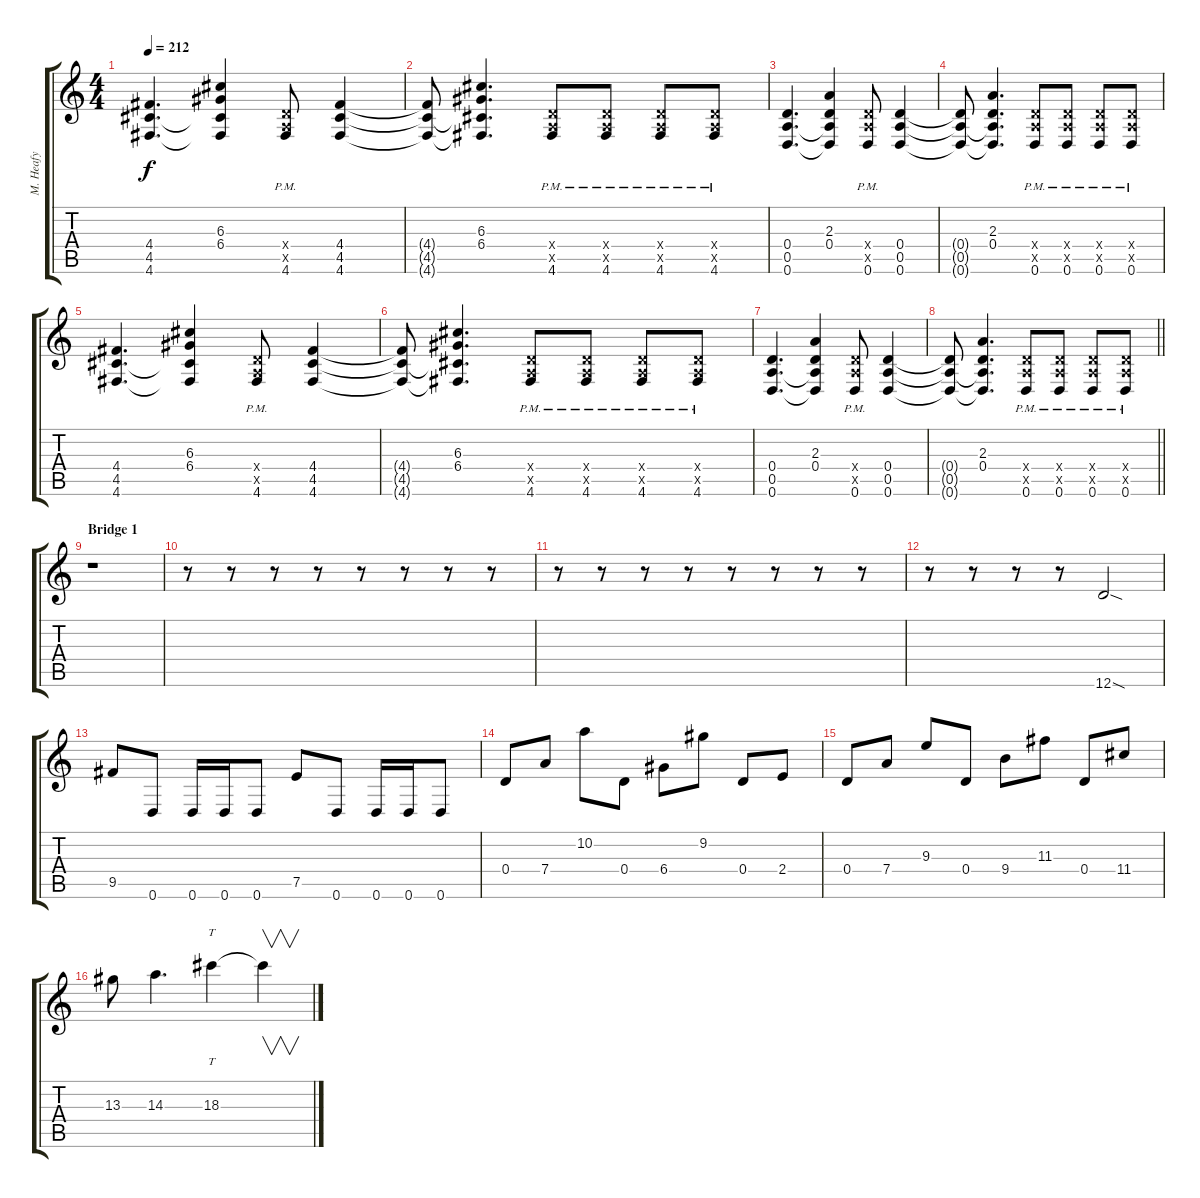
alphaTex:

\track ("M. Heafy" "M. Heafy") {instrument overdrivenguitar}
\staff {score tabs}
\tuning (D4 B3 G3 D3 A2 D2) {hide}
\ts (4 4)
\tempo 212
\clef g2
\ks c
(4.4 4.5 4.6).4{d dy f} (6.3 6.4 4.5{t} 4.6{t}).4 (0.4{x} 0.5{x} 4.6{pm}).8 (4.4 4.5 4.6).4 |
(4.4{t} 4.5{t} 4.6{t}).8 (6.3 6.4 4.5{t} 4.6{t}).4{d} (0.4{x} 0.5{x} 4.6{pm}).8 (0.4{x} 0.5{x} 4.6{pm}).8 (0.4{x} 0.5{x} 4.6{pm}).8 (0.4{x} 0.5{x} 4.6{pm}).8 |
(0.4 0.5 0.6).4{d} (2.3 0.4 0.5{t} 0.6{t}).4 (0.4{x} 0.5{x} 0.6{pm}).8 (0.4 0.5 0.6).4 |
(0.4{t} 0.5{t} 0.6{t}).8 (2.3 0.4 0.5{t} 0.6{t}).4{d} (0.4{x} 0.5{x} 0.6{pm}).8 (0.4{x} 0.5{x} 0.6{pm}).8 (0.4{x} 0.5{x} 0.6{pm}).8 (0.4{x} 0.5{x} 0.6{pm}).8 |
(4.4 4.5 4.6).4{d} (6.3 6.4 4.5{t} 4.6{t}).4 (0.4{x} 0.5{x} 4.6{pm}).8 (4.4 4.5 4.6).4 |
(4.4{t} 4.5{t} 4.6{t}).8 (6.3 6.4 4.5{t} 4.6{t}).4{d} (0.4{x} 0.5{x} 4.6{pm}).8 (0.4{x} 0.5{x} 4.6{pm}).8 (0.4{x} 0.5{x} 4.6{pm}).8 (0.4{x} 0.5{x} 4.6{pm}).8 |
(0.4 0.5 0.6).4{d} (2.3 0.4 0.5{t} 0.6{t}).4 (0.4{x} 0.5{x} 0.6{pm}).8 (0.4 0.5 0.6).4 |
\barLineRight lightlight
(0.4{t} 0.5{t} 0.6{t}).8 (2.3 0.4 0.5{t} 0.6{t}).4{d} (0.4{x} 0.5{x} 0.6{pm}).8 (0.4{x} 0.5{x} 0.6{pm}).8 (0.4{x} 0.5{x} 0.6{pm}).8 (0.4{x} 0.5{x} 0.6{pm}).8 |
\section ("" "Bridge 1")
r.1 |
r.8 r.8 r.8 r.8 r.8 r.8 r.8 r.8 |
r.8 r.8 r.8 r.8 r.8 r.8 r.8 r.8 |
r.8 r.8 r.8 r.8 12.6{sod}.2 |
9.5.8 0.6.8 0.6.16 0.6.16 0.6.8 7.5.8 0.6.8 0.6.16 0.6.16 0.6.8 |
0.4.8 7.4.8 10.2.8 0.4.8 6.4.8 9.2.8 0.4.8 2.4.8 |
0.4.8 7.4.8 9.3.8 0.4.8 9.4.8 11.3.8 0.4.8 11.4.8 |
13.3.8 14.3.4{d} 18.3.4{tt} 18.3{t}.4{v}
